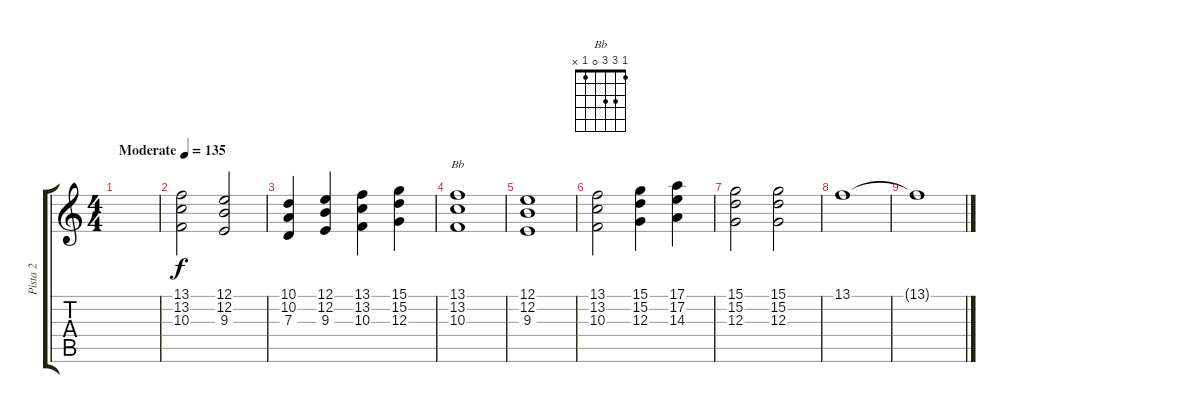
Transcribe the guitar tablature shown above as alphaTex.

\track ("Pista 2" "Pista 2") {instrument choiraahs}
\staff {score tabs}
\tuning (E4 B3 G3 D3 A2 E2) {hide}
\chord ("Bb" 1 3 3 0 1 x)
\ts (4 4)
\tempo (135 "Moderate")
\clef g2
\ks c
|
(13.1 13.2 10.3).2 (12.1 12.2 9.3).2 |
(10.1 10.2 7.3).4 (12.1 12.2 9.3).4 (13.1 13.2 10.3).4 (15.1 15.2 12.3).4 |
(13.1 13.2 10.3).1{ch "Bb"} |
(12.1 12.2 9.3).1 |
(13.1 13.2 10.3).2 (15.1 15.2 12.3).4 (17.1 17.2 14.3).4 |
(15.1 15.2 12.3).2 (15.1 15.2 12.3).2 |
13.1.1 |
13.1{t}.1
